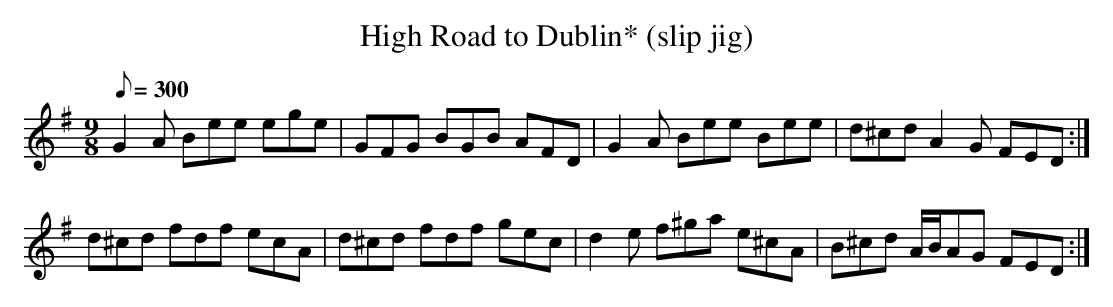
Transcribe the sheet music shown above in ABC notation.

X:1
T:High Road to Dublin* (slip jig) % nf<bb
L:1/8
M:9/8
Q:300
K:E minor
G2A Bee ege|GFG BGB AFD|G2A Bee Bee|d^cd A2G FED:|
d^cd fdf ecA|d^cd fdf gec|d2e f^ga e^cA|B^cd A/B/AG FED:|
